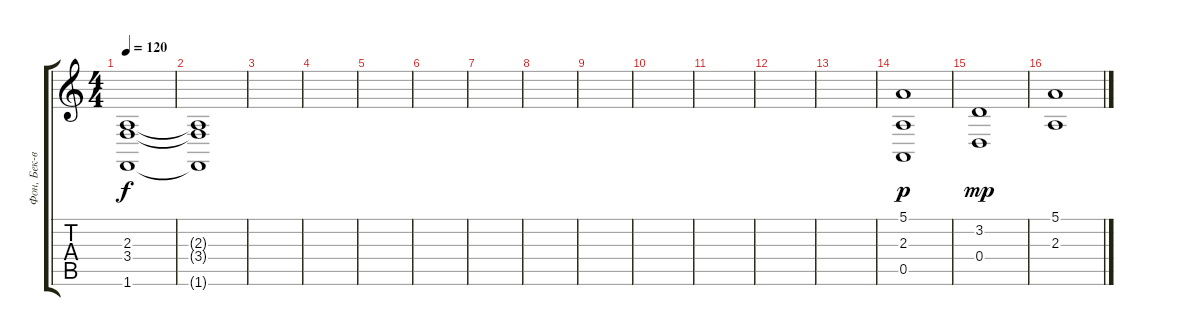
\track ("Фон, Бек-вокал" "Фон, Бек-в") {instrument stringensemble1}
\staff {score tabs}
\tuning (E4 B3 G3 D3 A2 E2) {hide}
\ts (4 4)
\tempo 120
\clef g2
\ks c
(2.3{t} 3.4{t} 1.6{t}).1{dy f} |
(2.3{t} 3.4{t} 1.6{t}).1 |
|
|
|
|
|
|
|
|
|
|
|
(5.1 2.3 0.5).1{dy p instrument pad8sweep} |
(3.2 0.4).1{dy mp} |
(5.1 2.3).1
